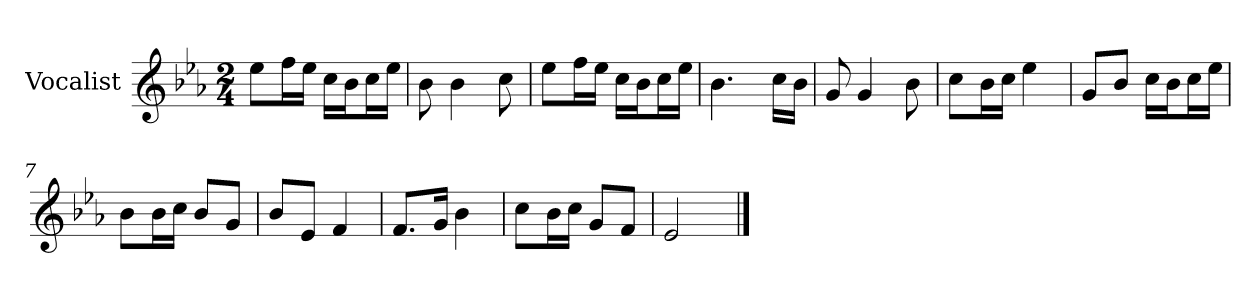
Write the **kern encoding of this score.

**kern
*part1
*staff1
*I"Vocalist
*k[b-e-a-]
*E-:
*M2/4
=
8ee-L
16ffL
16ee-JJ
16ccLL
16b-J
16ccL
16ee-JJ
=1
8b-
4b-
8cc
=2
8ee-L
16ffL
16ee-JJ
16ccLL
16b-J
16ccL
16ee-JJ
=3
4.b-
16ccLL
16b-JJ
=4
8g
4g
8b-
=5
8ccL
16b-L
16ccJJ
4ee-
=6
8gL
8b-J
16ccLL
16b-J
16ccL
16ee-JJ
=7
8b-L
16b-L
16ccJJ
8b-L
8gJ
=8
8b-L
8e-J
4f
=9
8.fL
16gJk
4b-
=10
8ccL
16b-L
16ccJJ
8gL
8fJ
=11
2e-
==
*-
